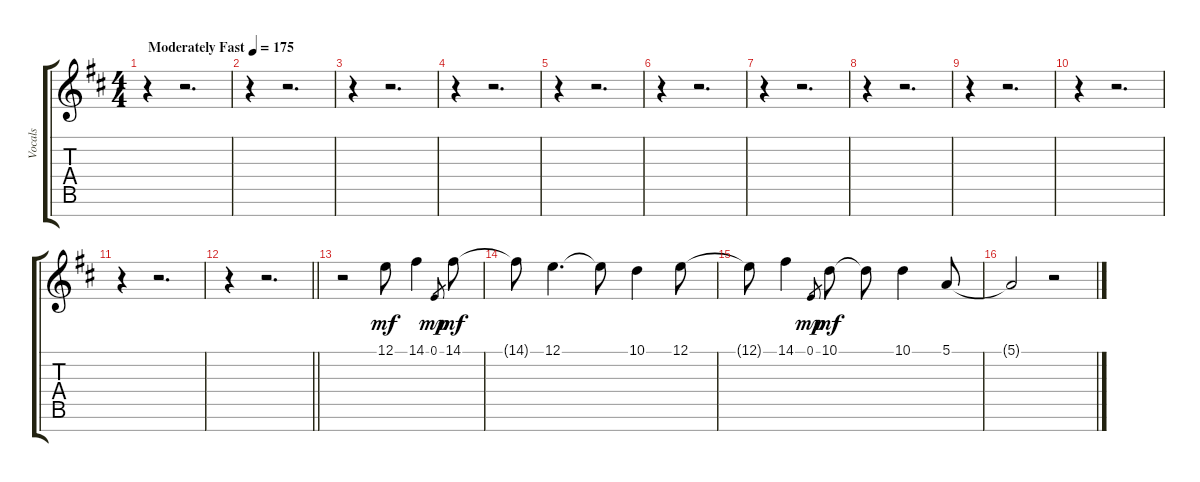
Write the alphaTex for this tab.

\track ("Vocals" "Vocals") {instrument flute}
\staff {score tabs}
\tuning (E4 B3 G3 D3 A2 E2 B1) {hide}
\ts (4 4)
\tempo (175 "Moderately Fast")
\clef g2
\ks d
r.4{dy mf instrument flute} r.2{d} |
r.4 r.2{d} |
r.4 r.2{d} |
r.4 r.2{d} |
r.4 r.2{d} |
r.4 r.2{d} |
r.4 r.2{d} |
r.4 r.2{d} |
r.4 r.2{d} |
r.4 r.2{d} |
r.4 r.2{d} |
\barLineRight lightlight
r.4 r.2{d} |
r.2 12.1.8 14.1.4 0.1.8{gr dy mp} 14.1.8{dy mf} |
14.1{t}.8 12.1.4{d} 12.1{t}.8 10.1.4 12.1.8 |
12.1{t}.8 14.1.4 0.1.8{gr dy mp} 10.1.8{dy mf} 10.1{t}.8 10.1.4 5.1.8 |
5.1{t}.2 r.2
